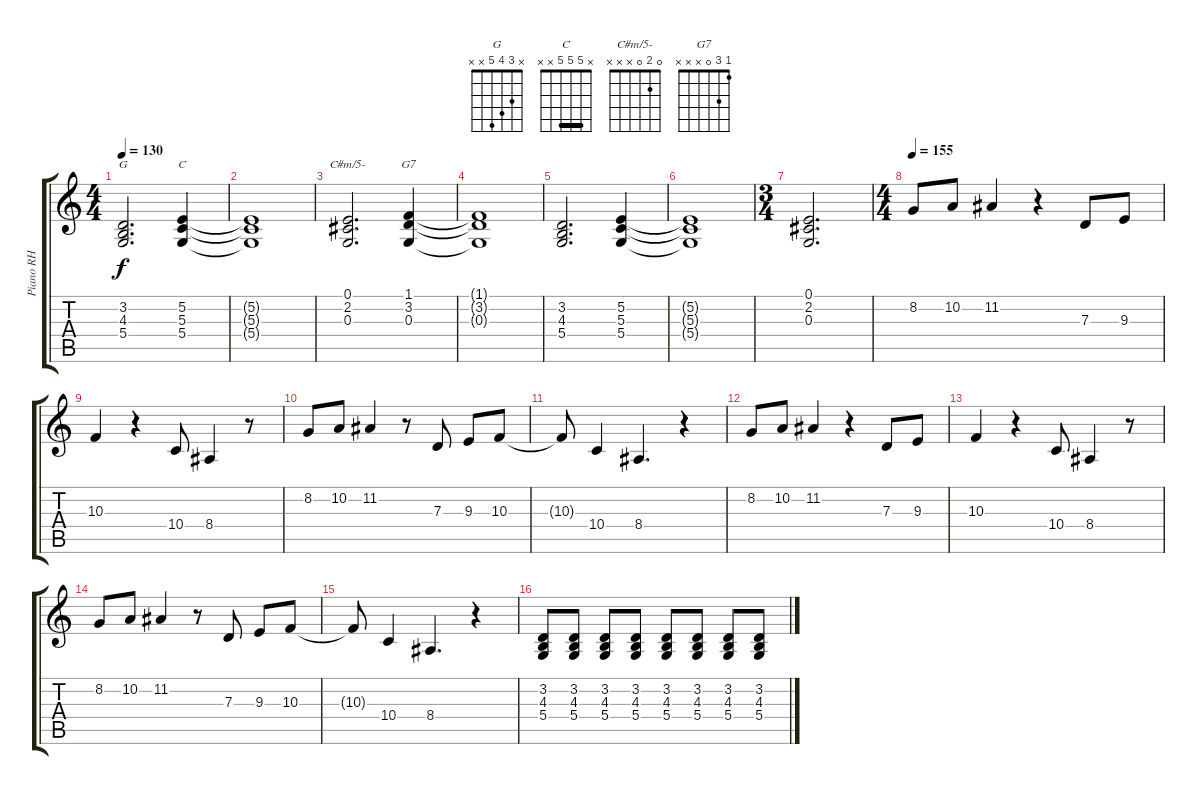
\track ("Piano RH" "Piano RH") {instrument brightacousticpiano}
\staff {score tabs}
\tuning (E4 B3 G3 D3 A2 E2) {hide}
\chord ("G" x 3 4 5 x x)
\chord ("C" x 5 5 5 x x) {barre 5}
\chord ("C#m/5-" 0 2 0 x x x)
\chord ("G7" 1 3 0 x x x)
\ts (4 4)
\tempo 130
\clef g2
\ks c
(3.2 4.3 5.4).2{d ch "G" dy f} (5.2 5.3 5.4).4{ch "C"} |
(5.2{t} 5.3{t} 5.4{t}).1 |
(0.1 2.2 0.3).2{d ch "C#m/5-"} (1.1 3.2 0.3).4{ch "G7"} |
(1.1{t} 3.2{t} 0.3{t}).1 |
(3.2 4.3 5.4).2{d} (5.2 5.3 5.4).4 |
(5.2{t} 5.3{t} 5.4{t}).1 |
\ts (3 4)
(0.1 2.2 0.3).2{d} |
\ts (4 4)
\tempo 155
8.2.8 10.2.8 11.2.4 r.4 7.3.8 9.3.8 |
10.3.4 r.4 10.4.8 8.4.4 r.8 |
8.2.8 10.2.8 11.2.4 r.8 7.3.8 9.3.8 10.3.8 |
10.3{t}.8 10.4.4 8.4.4{d} r.4 |
8.2.8 10.2.8 11.2.4 r.4 7.3.8 9.3.8 |
10.3.4 r.4 10.4.8 8.4.4 r.8 |
8.2.8 10.2.8 11.2.4 r.8 7.3.8 9.3.8 10.3.8 |
10.3{t}.8 10.4.4 8.4.4{d} r.4 |
(3.2 4.3 5.4).8 (3.2 4.3 5.4).8 (3.2 4.3 5.4).8 (3.2 4.3 5.4).8 (3.2 4.3 5.4).8 (3.2 4.3 5.4).8 (3.2 4.3 5.4).8 (3.2 4.3 5.4).8
